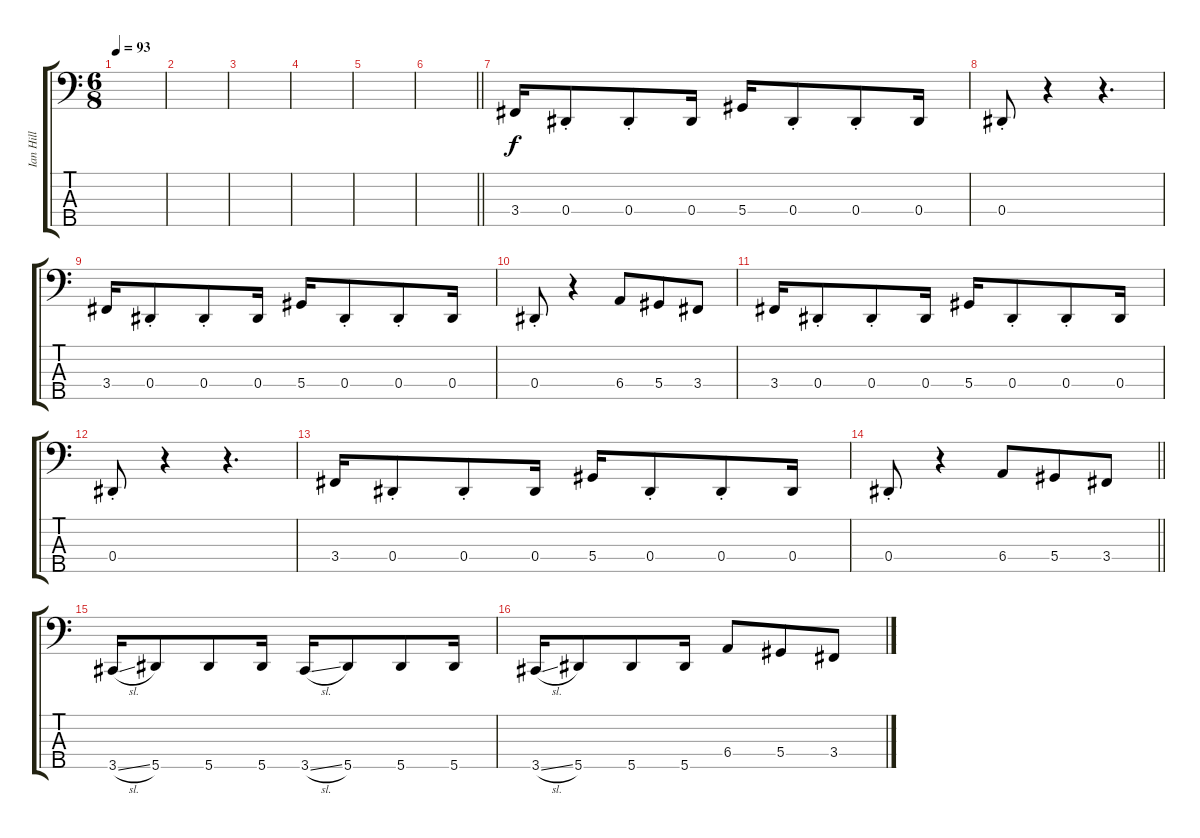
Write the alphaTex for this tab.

\track ("Ian Hill" "Ian Hill") {instrument electricbasspick}
\staff {score tabs}
\tuning (Gb2 Db2 Ab1 Eb1 Bb0) {hide}
\ts (6 8)
\tempo 93
\clef f4
\ks c
|
|
|
|
|
\barLineRight lightlight
|
\section ("" "")
3.4.16 0.4{st}.8 0.4{st}.8 0.4.16 5.4.16 0.4{st}.8 0.4{st}.8 0.4.16 |
0.4{st}.8 r.4 r.4{d} |
3.4.16 0.4{st}.8 0.4{st}.8 0.4.16 5.4.16 0.4{st}.8 0.4{st}.8 0.4.16 |
0.4{st}.8 r.4 6.4.8 5.4.8 3.4.8 |
3.4.16 0.4{st}.8 0.4{st}.8 0.4.16 5.4.16 0.4{st}.8 0.4{st}.8 0.4.16 |
0.4{st}.8 r.4 r.4{d} |
3.4.16 0.4{st}.8 0.4{st}.8 0.4.16 5.4.16 0.4{st}.8 0.4{st}.8 0.4.16 |
\barLineRight lightlight
0.4{st}.8 r.4 6.4.8 5.4.8 3.4.8 |
\section ("" "")
3.5{sl}.16 5.5.8 5.5.8 5.5.16 3.5{sl}.16 5.5.8 5.5.8 5.5.16 |
3.5{sl}.16 5.5.8 5.5.8 5.5.16 6.4.8 5.4.8 3.4.8
